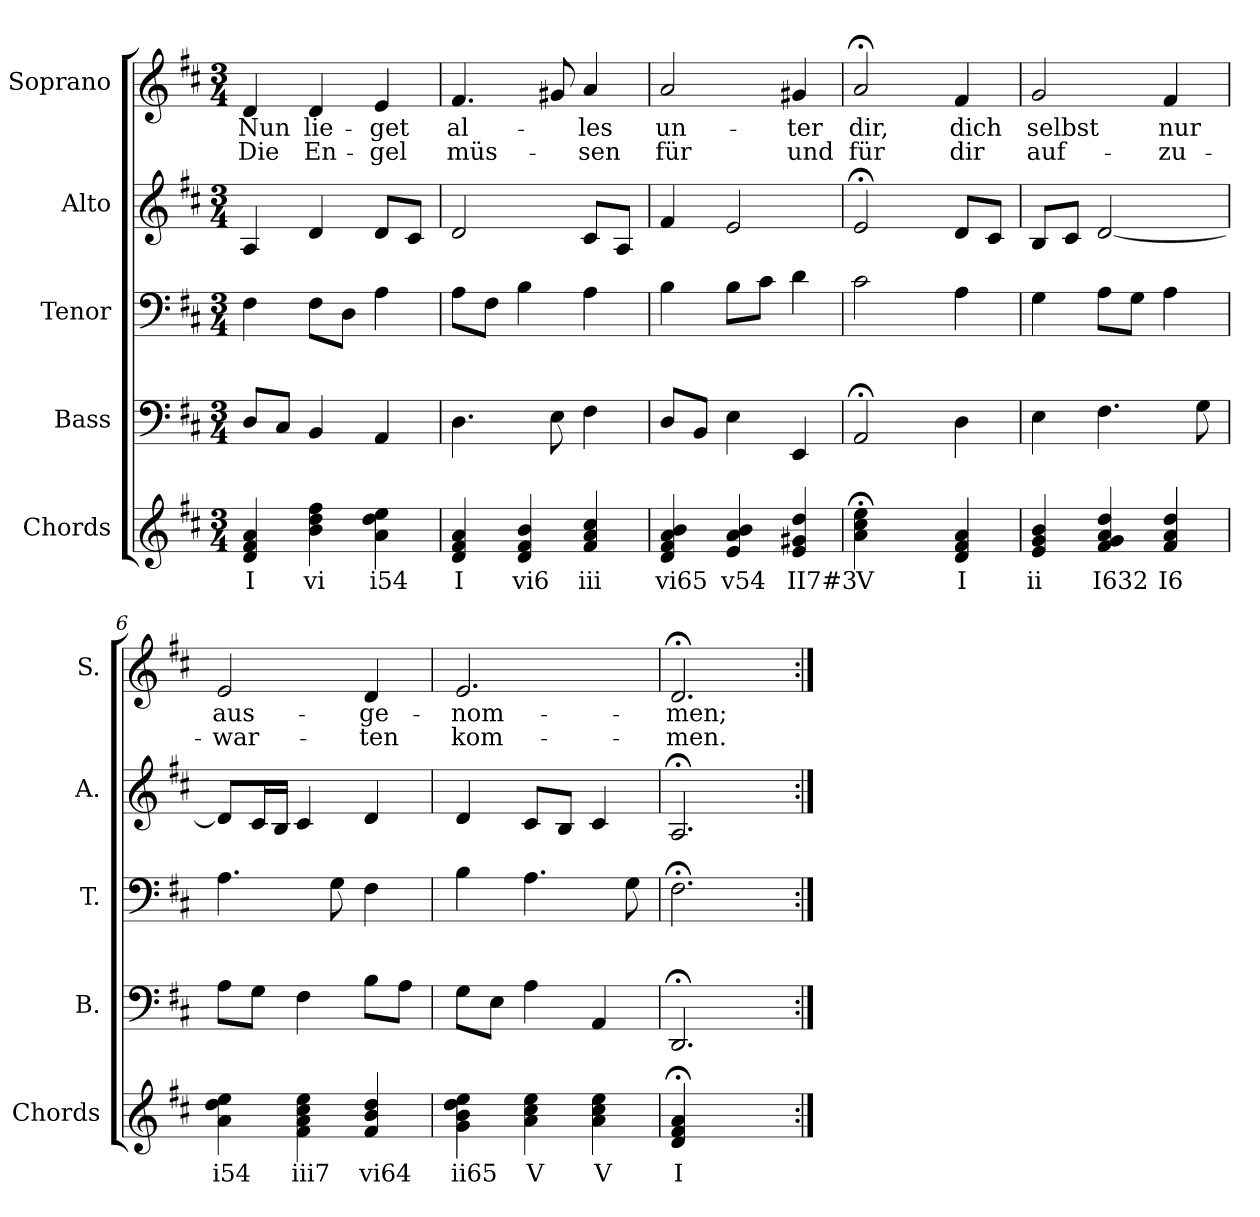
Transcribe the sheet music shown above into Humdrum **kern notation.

**kern	**text	**kern	**kern	**kern	**kern	**text	**text
*part5	*part5	*part4	*part3	*part2	*part1	*part1	*part1
*staff5	*staff5	*staff4	*staff3	*staff2	*staff1	*staff1	*staff1
*I"Chords	*	*I"Bass	*I"Tenor	*I"Alto	*I"Soprano	*	*
*I'Chords	*	*I'B.	*I'T.	*I'A.	*I'S.	*	*
*clefG2	*	*clefF4	*clefF4	*clefG2	*clefG2	*	*
*k[f#c#]	*	*k[f#c#]	*k[f#c#]	*k[f#c#]	*k[f#c#]	*	*
*D:	*	*D:	*D:	*D:	*D:	*	*
*M3/4	*	*M3/4	*M3/4	*M3/4	*M3/4	*	*
=1	=1	=1	=1	=1	=1	=1	=1
4di 4f#i 4ai	I	8D/L	4F#\	4A/	4d/	Nun	Die
.	.	8C#/J	.	.	.	.	.
4bi 4ddi 4ff#i	vi	4BB/	8F#\L	4d/	4d/	lie-	En-
.	.	.	8D\J	.	.	.	.
4ai 4ddi 4eei	i54	4AA/	4A\	8d/L	4e/	-get	-gel
.	.	.	.	8c#/J	.	.	.
=2	=2	=2	=2	=2	=2	=2	=2
4di 4f#i 4ai	I	4.D\	8A\L	2d/	4.f#/	al-	müs-
.	.	.	8F#\J	.	.	.	.
4di 4f#i 4bi	vi6	.	4B\	.	.	.	.
.	.	8E\	.	.	8g#X/	.	.
4f#i 4ai 4cc#i	iii	4F#\	4A\	8c#/L	4a/	-les	-sen
.	.	.	.	8A/J	.	.	.
=3	=3	=3	=3	=3	=3	=3	=3
4di 4f#i 4ai 4bi	vi65	8D/L	4B\	4f#/	2a/	un-	für
.	.	8BB/J	.	.	.	.	.
4ei 4ai 4bi	v54	4E\	8B\L	2e/	.	.	.
.	.	.	8c#\J	.	.	.	.
4ei 4g#Xi 4ddi	II7#3	4EE/	4d\	.	4g#X/	-ter	und
=4	=4	=4	=4	=4	=4	=4	=4
4ai;< 4cc#i;< 4eei;<	V	2AA;</	2c#\	2e;</	2a;</	dir,	für
4ryy	.	.	.	.	.	.	.
4di 4f#i 4ai	I	4D\	4A\	8d/L	4f#/	dich	dir
.	.	.	.	8c#/J	.	.	.
=5	=5	=5	=5	=5	=5	=5	=5
4ei 4gi 4bi	ii	4E\	4G\	8B/L	2g/	selbst	auf-
.	.	.	.	8c#/J	.	.	.
4f#i 4gi 4ai 4ddi	I632	4.F#\	8A\L	[2d/	.	.	.
.	.	.	8G\J	.	.	.	.
4f#i 4ai 4ddi	I6	.	4A\	.	4f#/	nur	-zu-
.	.	8G\	.	.	.	.	.
=6	=6	=6	=6	=6	=6	=6	=6
4ai 4ddi 4eei	i54	8A\L	4.A\	8d/L]	2e/	aus-	-war-
.	.	8G\J	.	16c#/L	.	.	.
.	.	.	.	16B/JJ	.	.	.
4f#i 4ai 4cc#i 4eei	iii7	4F#\	.	4c#/	.	.	.
.	.	.	8G\	.	.	.	.
4f#i 4bi 4ddi	vi64	8B\L	4F#\	4d/	4d/	-ge-	-ten
.	.	8A\J	.	.	.	.	.
=7	=7	=7	=7	=7	=7	=7	=7
4gi 4bi 4ddi 4eei	ii65	8G\L	4B\	4d/	2.e/	-nom-	kom-
.	.	8E\J	.	.	.	.	.
4ai 4cc#i 4eei	V	4A\	4.A\	8c#/L	.	.	.
.	.	.	.	8B/J	.	.	.
4ai 4cc#i 4eei	V	4AA/	.	4c#/	.	.	.
.	.	.	8G\	.	.	.	.
=8	=8	=8	=8	=8	=8	=8	=8
4di;< 4f#i;< 4ai;<	I	2.DD;</	2.F#;<\	2.A;</	2.d;</	-men;	-men.
2ryy	.	.	.	.	.	.	.
=:|!	=:|!	=:|!	=:|!	=:|!	=:|!	=:|!	=:|!
*-	*-	*-	*-	*-	*-	*-	*-
